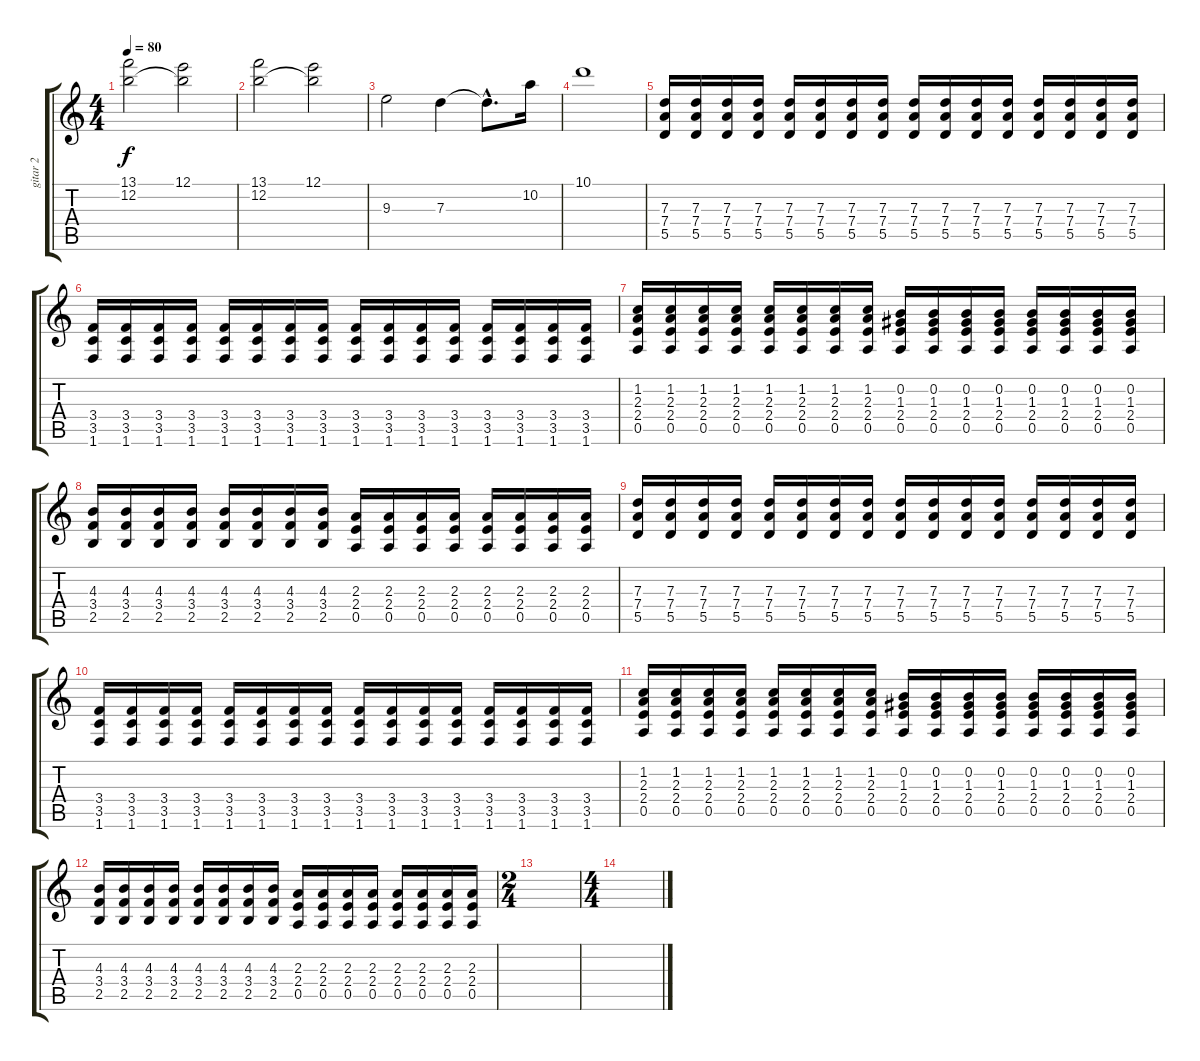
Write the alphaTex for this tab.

\track ("gitar 2" "gitar 2") {instrument acousticguitarnylon}
\staff {score tabs}
\tuning (E4 B3 G3 D3 A2 E2) {hide}
\ts (4 4)
\tempo 80
\clef g2
\ks c
(13.1 12.2).2{dy f} (12.1 12.2{t}).2 |
(13.1 12.2).2 (12.1 12.2{t}).2 |
9.3.2 7.3.4 7.3{hac t}.8{d} 10.2.16 |
10.1.1 |
(7.3 7.4 5.5).16 (7.3 7.4 5.5).16 (7.3 7.4 5.5).16 (7.3 7.4 5.5).16 (7.3 7.4 5.5).16 (7.3 7.4 5.5).16 (7.3 7.4 5.5).16 (7.3 7.4 5.5).16 (7.3 7.4 5.5).16 (7.3 7.4 5.5).16 (7.3 7.4 5.5).16 (7.3 7.4 5.5).16 (7.3 7.4 5.5).16 (7.3 7.4 5.5).16 (7.3 7.4 5.5).16 (7.3 7.4 5.5).16 |
(3.4 3.5 1.6).16 (3.4 3.5 1.6).16 (3.4 3.5 1.6).16 (3.4 3.5 1.6).16 (3.4 3.5 1.6).16 (3.4 3.5 1.6).16 (3.4 3.5 1.6).16 (3.4 3.5 1.6).16 (3.4 3.5 1.6).16 (3.4 3.5 1.6).16 (3.4 3.5 1.6).16 (3.4 3.5 1.6).16 (3.4 3.5 1.6).16 (3.4 3.5 1.6).16 (3.4 3.5 1.6).16 (3.4 3.5 1.6).16 |
(1.2 2.3 2.4 0.5).16 (1.2 2.3 2.4 0.5).16 (1.2 2.3 2.4 0.5).16 (1.2 2.3 2.4 0.5).16 (1.2 2.3 2.4 0.5).16 (1.2 2.3 2.4 0.5).16 (1.2 2.3 2.4 0.5).16 (1.2 2.3 2.4 0.5).16 (0.2 1.3 2.4 0.5).16 (0.2 1.3 2.4 0.5).16 (0.2 1.3 2.4 0.5).16 (0.2 1.3 2.4 0.5).16 (0.2 1.3 2.4 0.5).16 (0.2 1.3 2.4 0.5).16 (0.2 1.3 2.4 0.5).16 (0.2 1.3 2.4 0.5).16 |
(4.3 3.4 2.5).16 (4.3 3.4 2.5).16 (4.3 3.4 2.5).16 (4.3 3.4 2.5).16 (4.3 3.4 2.5).16 (4.3 3.4 2.5).16 (4.3 3.4 2.5).16 (4.3 3.4 2.5).16 (2.3 2.4 0.5).16 (2.3 2.4 0.5).16 (2.3 2.4 0.5).16 (2.3 2.4 0.5).16 (2.3 2.4 0.5).16 (2.3 2.4 0.5).16 (2.3 2.4 0.5).16 (2.3 2.4 0.5).16 |
(7.3 7.4 5.5).16 (7.3 7.4 5.5).16 (7.3 7.4 5.5).16 (7.3 7.4 5.5).16 (7.3 7.4 5.5).16 (7.3 7.4 5.5).16 (7.3 7.4 5.5).16 (7.3 7.4 5.5).16 (7.3 7.4 5.5).16 (7.3 7.4 5.5).16 (7.3 7.4 5.5).16 (7.3 7.4 5.5).16 (7.3 7.4 5.5).16 (7.3 7.4 5.5).16 (7.3 7.4 5.5).16 (7.3 7.4 5.5).16 |
(3.4 3.5 1.6).16 (3.4 3.5 1.6).16 (3.4 3.5 1.6).16 (3.4 3.5 1.6).16 (3.4 3.5 1.6).16 (3.4 3.5 1.6).16 (3.4 3.5 1.6).16 (3.4 3.5 1.6).16 (3.4 3.5 1.6).16 (3.4 3.5 1.6).16 (3.4 3.5 1.6).16 (3.4 3.5 1.6).16 (3.4 3.5 1.6).16 (3.4 3.5 1.6).16 (3.4 3.5 1.6).16 (3.4 3.5 1.6).16 |
(1.2 2.3 2.4 0.5).16 (1.2 2.3 2.4 0.5).16 (1.2 2.3 2.4 0.5).16 (1.2 2.3 2.4 0.5).16 (1.2 2.3 2.4 0.5).16 (1.2 2.3 2.4 0.5).16 (1.2 2.3 2.4 0.5).16 (1.2 2.3 2.4 0.5).16 (0.2 1.3 2.4 0.5).16 (0.2 1.3 2.4 0.5).16 (0.2 1.3 2.4 0.5).16 (0.2 1.3 2.4 0.5).16 (0.2 1.3 2.4 0.5).16 (0.2 1.3 2.4 0.5).16 (0.2 1.3 2.4 0.5).16 (0.2 1.3 2.4 0.5).16 |
(4.3 3.4 2.5).16 (4.3 3.4 2.5).16 (4.3 3.4 2.5).16 (4.3 3.4 2.5).16 (4.3 3.4 2.5).16 (4.3 3.4 2.5).16 (4.3 3.4 2.5).16 (4.3 3.4 2.5).16 (2.3 2.4 0.5).16 (2.3 2.4 0.5).16 (2.3 2.4 0.5).16 (2.3 2.4 0.5).16 (2.3 2.4 0.5).16 (2.3 2.4 0.5).16 (2.3 2.4 0.5).16 (2.3 2.4 0.5).16 |
\ts (2 4)
|
\ts (4 4)
